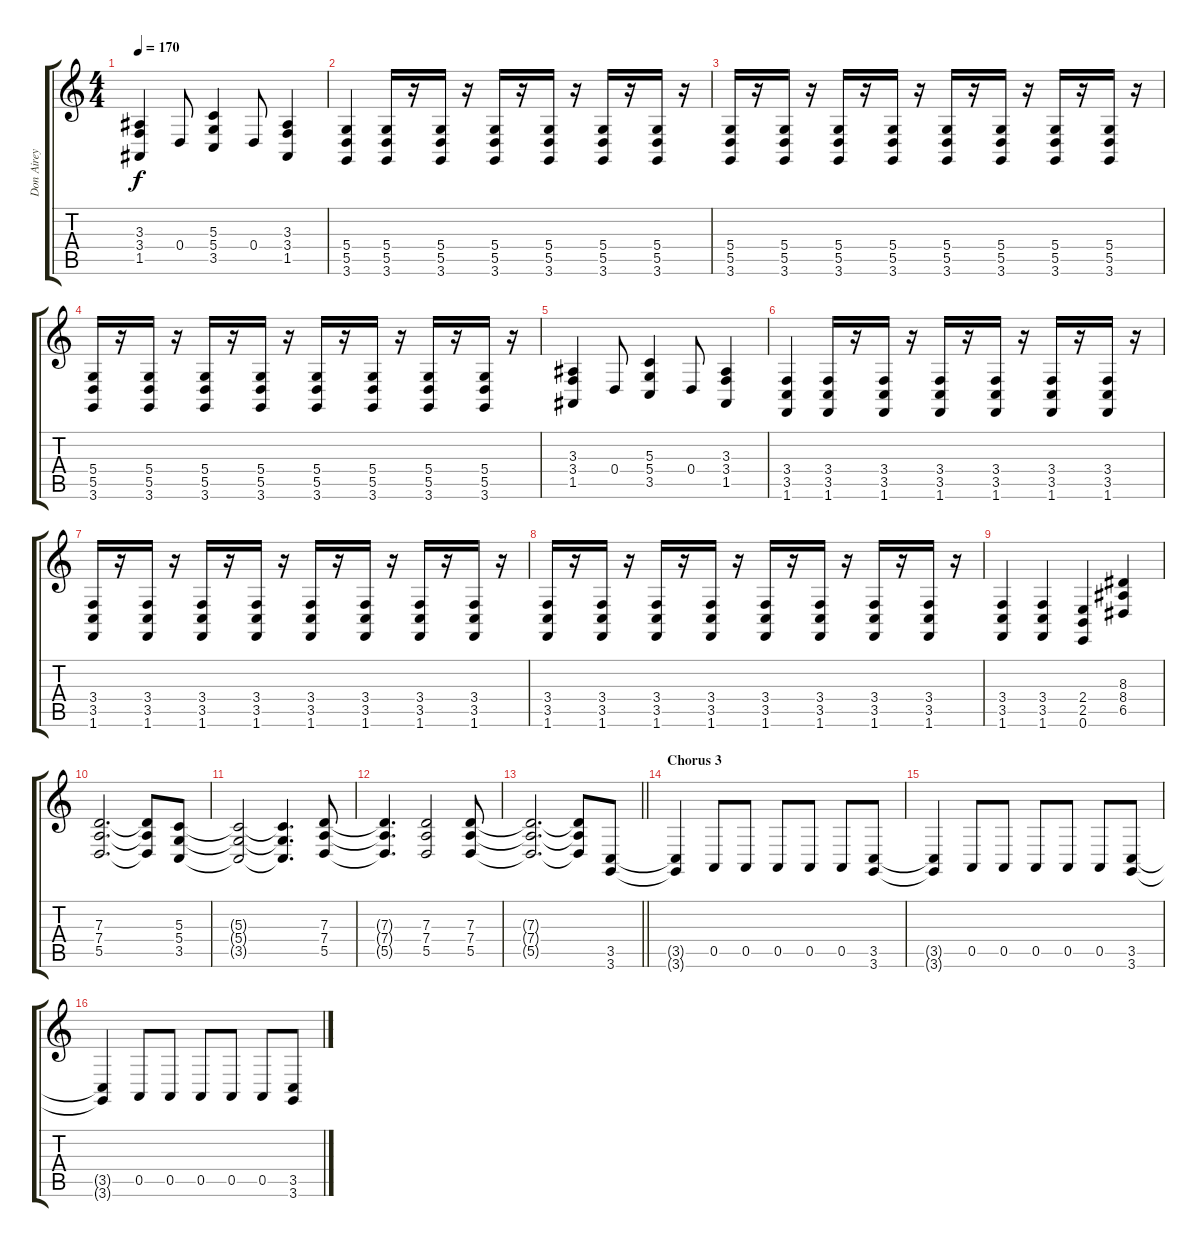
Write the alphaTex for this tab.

\track ("Don Airey - Left Hand" "Don Airey ") {instrument drawbarorgan}
\staff {score tabs}
\tuning (E4 B3 G3 D3 A2 E2) {hide}
\ts (4 4)
\tempo 170
\clef g2
\ks c
(3.3 3.4 1.5).4{dy f} 0.4.8 (5.3 5.4 3.5).4 0.4.8 (3.3 3.4 1.5).4 |
(5.4 5.5 3.6).4 (5.4 5.5 3.6).16 r.16 (5.4 5.5 3.6).16 r.16 (5.4 5.5 3.6).16 r.16 (5.4 5.5 3.6).16 r.16 (5.4 5.5 3.6).16 r.16 (5.4 5.5 3.6).16 r.16 |
(5.4 5.5 3.6).16 r.16 (5.4 5.5 3.6).16 r.16 (5.4 5.5 3.6).16 r.16 (5.4 5.5 3.6).16 r.16 (5.4 5.5 3.6).16 r.16 (5.4 5.5 3.6).16 r.16 (5.4 5.5 3.6).16 r.16 (5.4 5.5 3.6).16 r.16 |
(5.4 5.5 3.6).16 r.16 (5.4 5.5 3.6).16 r.16 (5.4 5.5 3.6).16 r.16 (5.4 5.5 3.6).16 r.16 (5.4 5.5 3.6).16 r.16 (5.4 5.5 3.6).16 r.16 (5.4 5.5 3.6).16 r.16 (5.4 5.5 3.6).16 r.16 |
(3.3 3.4 1.5).4 0.4.8 (5.3 5.4 3.5).4 0.4.8 (3.3 3.4 1.5).4 |
(3.4 3.5 1.6).4 (3.4 3.5 1.6).16 r.16 (3.4 3.5 1.6).16 r.16 (3.4 3.5 1.6).16 r.16 (3.4 3.5 1.6).16 r.16 (3.4 3.5 1.6).16 r.16 (3.4 3.5 1.6).16 r.16 |
(3.4 3.5 1.6).16 r.16 (3.4 3.5 1.6).16 r.16 (3.4 3.5 1.6).16 r.16 (3.4 3.5 1.6).16 r.16 (3.4 3.5 1.6).16 r.16 (3.4 3.5 1.6).16 r.16 (3.4 3.5 1.6).16 r.16 (3.4 3.5 1.6).16 r.16 |
(3.4 3.5 1.6).16 r.16 (3.4 3.5 1.6).16 r.16 (3.4 3.5 1.6).16 r.16 (3.4 3.5 1.6).16 r.16 (3.4 3.5 1.6).16 r.16 (3.4 3.5 1.6).16 r.16 (3.4 3.5 1.6).16 r.16 (3.4 3.5 1.6).16 r.16 |
(3.4 3.5 1.6).4 (3.4 3.5 1.6).4 (2.4 2.5 0.6).4 (8.3 8.4 6.5).4 |
(7.3 7.4 5.5).2{d} (7.3{t} 7.4{t} 5.5{t}).8 (5.3 5.4 3.5).8 |
(5.3{t} 5.4{t} 3.5{t}).2 (5.3{t} 5.4{t} 3.5{t}).4{d} (7.3 7.4 5.5).8 |
(7.3{t} 7.4{t} 5.5{t}).4{d} (7.3 7.4 5.5).2 (7.3 7.4 5.5).8 |
\barLineRight lightlight
(7.3{t} 7.4{t} 5.5{t}).2{d} (7.3{t} 7.4{t} 5.5{t}).8 (3.5 3.6).8 |
\section ("" "Chorus 3")
(3.5{t} 3.6{t}).4 0.5.8 0.5.8 0.5.8 0.5.8 0.5.8 (3.5 3.6).8 |
(3.5{t} 3.6{t}).4 0.5.8 0.5.8 0.5.8 0.5.8 0.5.8 (3.5 3.6).8 |
(3.5{t} 3.6{t}).4 0.5.8 0.5.8 0.5.8 0.5.8 0.5.8 (3.5 3.6).8
